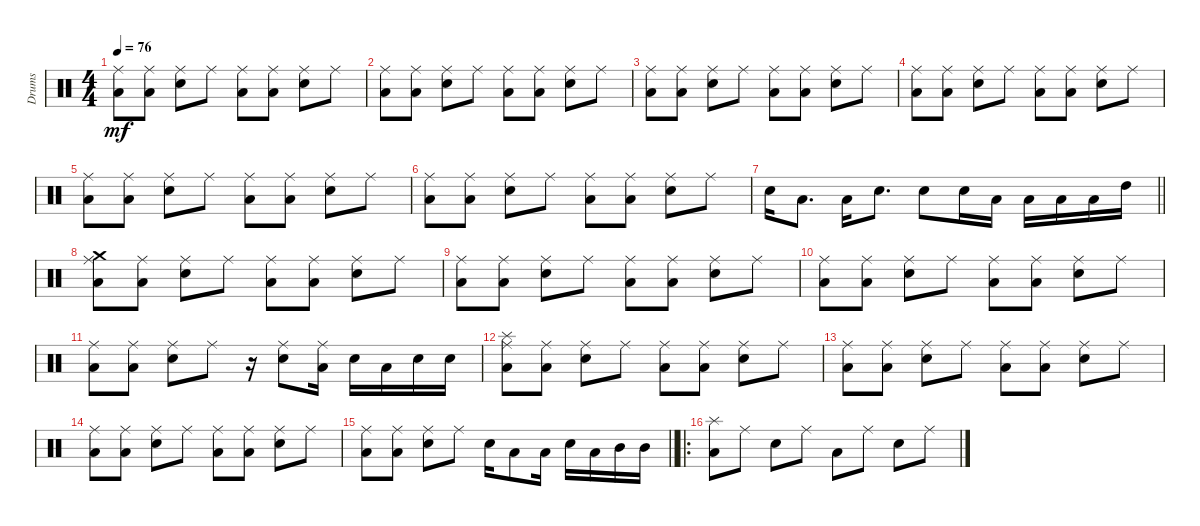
\track ("Drums" "Drums") {instrument percussion}
\staff {score}
\articulation defaults
\ts (4 4)
\tempo 76
\clef neutral
\ks c
("Low Floor Tom (hit)" "Ride (middle)").8{dy mf} ("Low Floor Tom (hit)" "Ride (middle)").8 ("Snare (hit) 2" "Ride (middle)").8 "Ride (middle)".8 ("Low Floor Tom (hit)" "Ride (middle)").8 ("Low Floor Tom (hit)" "Ride (middle)").8 ("Snare (hit) 2" "Ride (middle)").8 "Ride (middle)".8 |
("Low Floor Tom (hit)" "Ride (middle)").8 ("Low Floor Tom (hit)" "Ride (middle)").8 ("Snare (hit) 2" "Ride (middle)").8 "Ride (middle)".8 ("Low Floor Tom (hit)" "Ride (middle)").8 ("Low Floor Tom (hit)" "Ride (middle)").8 ("Snare (hit) 2" "Ride (middle)").8 "Ride (middle)".8 |
("Low Floor Tom (hit)" "Ride (middle)").8 ("Low Floor Tom (hit)" "Ride (middle)").8 ("Snare (hit) 2" "Ride (middle)").8 "Ride (middle)".8 ("Low Floor Tom (hit)" "Ride (middle)").8 ("Low Floor Tom (hit)" "Ride (middle)").8 ("Snare (hit) 2" "Ride (middle)").8 "Ride (middle)".8 |
("Low Floor Tom (hit)" "Ride (middle)").8 ("Low Floor Tom (hit)" "Ride (middle)").8 ("Snare (hit) 2" "Ride (middle)").8 "Ride (middle)".8 ("Low Floor Tom (hit)" "Ride (middle)").8 ("Low Floor Tom (hit)" "Ride (middle)").8 ("Snare (hit) 2" "Ride (middle)").8 "Ride (middle)".8 |
("Low Floor Tom (hit)" "Ride (middle)").8 ("Low Floor Tom (hit)" "Ride (middle)").8 ("Snare (hit) 2" "Ride (middle)").8 "Ride (middle)".8 ("Low Floor Tom (hit)" "Ride (middle)").8 ("Low Floor Tom (hit)" "Ride (middle)").8 ("Snare (hit) 2" "Ride (middle)").8 "Ride (middle)".8 |
("Low Floor Tom (hit)" "Ride (middle)").8 ("Low Floor Tom (hit)" "Ride (middle)").8 ("Snare (hit) 2" "Ride (middle)").8 "Ride (middle)".8 ("Low Floor Tom (hit)" "Ride (middle)").8 ("Low Floor Tom (hit)" "Ride (middle)").8 ("Snare (hit) 2" "Ride (middle)").8 "Ride (middle)".8 |
\barLineRight lightlight "Snare (hit) 2".16 "Low Floor Tom (hit)".8{d} "Low Floor Tom (hit)".16 "Snare (hit) 2".8{d} "Snare (hit) 2".8 "Snare (hit) 2".16 "Low Tom (hit)".16 "Low Tom (hit)".16 "Low Tom (hit)".16 "Low Tom (hit)".16 "High Tom (hit)".16
|
("Low Floor Tom (hit)" "Ride (middle)" "Crash medium (hit)").8 ("Low Floor Tom (hit)" "Ride (middle)").8 ("Snare (hit) 2" "Ride (middle)").8 "Ride (middle)".8 ("Low Floor Tom (hit)" "Ride (middle)").8 ("Low Floor Tom (hit)" "Ride (middle)").8 ("Snare (hit) 2" "Ride (middle)").8 "Ride (middle)".8 |
("Low Floor Tom (hit)" "Ride (middle)").8 ("Low Floor Tom (hit)" "Ride (middle)").8 ("Snare (hit) 2" "Ride (middle)").8 "Ride (middle)".8 ("Low Floor Tom (hit)" "Ride (middle)").8 ("Low Floor Tom (hit)" "Ride (middle)").8 ("Snare (hit) 2" "Ride (middle)").8 "Ride (middle)".8 |
("Low Floor Tom (hit)" "Ride (middle)").8 ("Low Floor Tom (hit)" "Ride (middle)").8 ("Snare (hit) 2" "Ride (middle)").8 "Ride (middle)".8 ("Low Floor Tom (hit)" "Ride (middle)").8 ("Low Floor Tom (hit)" "Ride (middle)").8 ("Snare (hit) 2" "Ride (middle)").8 "Ride (middle)".8 |
("Low Floor Tom (hit)" "Ride (middle)").8 ("Low Floor Tom (hit)" "Ride (middle)").8 ("Snare (hit) 2" "Ride (middle)").8 "Ride (middle)".8 r.16 ("Snare (hit) 2" "Ride (middle)").8 ("Low Tom (hit)" "Ride (middle)").16 "Snare (hit) 2".16 "Low Tom (hit)".16 "Snare (hit) 2".16 "Snare (hit) 2".16 |
("Low Floor Tom (hit)" "Ride (middle)" "Splash (hit)").8 ("Low Floor Tom (hit)" "Ride (middle)").8 ("Snare (hit) 2" "Ride (middle)").8 "Ride (middle)".8 ("Low Floor Tom (hit)" "Ride (middle)").8 ("Low Floor Tom (hit)" "Ride (middle)").8 ("Snare (hit) 2" "Ride (middle)").8 "Ride (middle)".8 |
("Low Floor Tom (hit)" "Ride (middle)").8 ("Low Floor Tom (hit)" "Ride (middle)").8 ("Snare (hit) 2" "Ride (middle)").8 "Ride (middle)".8 ("Low Floor Tom (hit)" "Ride (middle)").8 ("Low Floor Tom (hit)" "Ride (middle)").8 ("Snare (hit) 2" "Ride (middle)").8 "Ride (middle)".8 |
("Low Floor Tom (hit)" "Ride (middle)").8 ("Low Floor Tom (hit)" "Ride (middle)").8 ("Snare (hit) 2" "Ride (middle)").8 "Ride (middle)".8 ("Low Floor Tom (hit)" "Ride (middle)").8 ("Low Floor Tom (hit)" "Ride (middle)").8 ("Snare (hit) 2" "Ride (middle)").8 "Ride (middle)".8 |
\barLineRight lightlight
("Low Floor Tom (hit)" "Ride (middle)").8 ("Low Floor Tom (hit)" "Ride (middle)").8 ("Snare (hit) 2" "Ride (middle)").8 "Ride (middle)".8 "Snare (hit) 2".16 "Low Floor Tom (hit)".8 "Low Floor Tom (hit)".16 "Snare (hit) 2".16 "Low Floor Tom (hit)".16 "Mid Tom (hit)".16 "Mid Tom (hit)".16 |
\ro
("Low Floor Tom (hit)" "Splash (hit)").8 "Ride (middle)".8 "Snare (hit) 2".8 "Ride (middle)".8 "Low Floor Tom (hit)".8 "Ride (middle)".8 "Snare (hit) 2".8 "Ride (middle)".8
